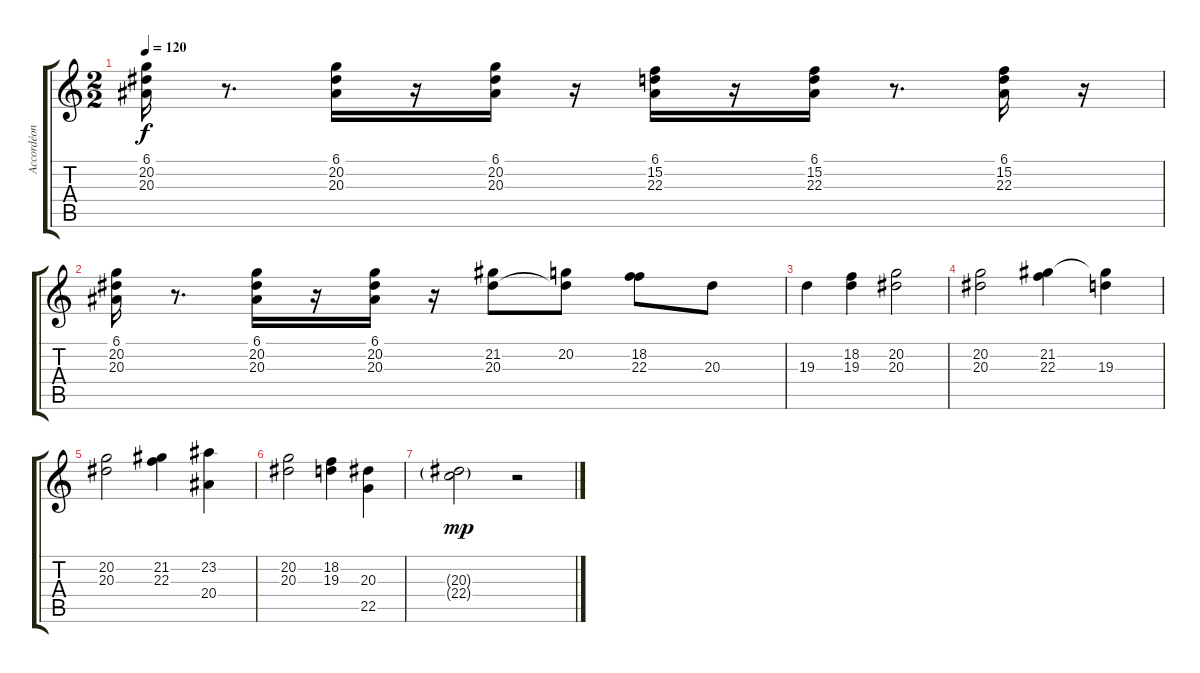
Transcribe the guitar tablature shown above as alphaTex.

\track ("Accordéon" "Accordéon") {instrument tangoaccordion}
\staff {score tabs}
\tuning (E4 B3 G3 D3 A2 E2) {hide}
\ts (2 2)
\tempo 120
\clef g2
\ks c
(6.1 20.2 20.3).16{dy f} r.8{d} (6.1 20.2 20.3).16 r.16 (6.1 20.2 20.3).16 r.16 (6.1 15.2 22.3).16 r.16 (6.1 15.2 22.3).16 r.8{d} (6.1 15.2 22.3).16 r.16 |
(6.1 20.2 20.3).16 r.8{d} (6.1 20.2 20.3).16 r.16 (6.1 20.2 20.3).16 r.16 (21.2 20.3).8 (20.2 20.3{t}).8 (18.2 22.3).8 20.3.8 |
19.3.4 (18.2 19.3).4 (20.2 20.3).2 |
(20.2 20.3).2 (21.2 22.3).4 (21.2{t} 19.3).4 |
(20.2 20.3).2 (21.2 22.3).4 (23.2 20.4).4 |
(20.2 20.3).2 (18.2 19.3).4 (20.3 22.5).4 |
(20.3{g} 22.4{g}).2{dy mp} r.2
